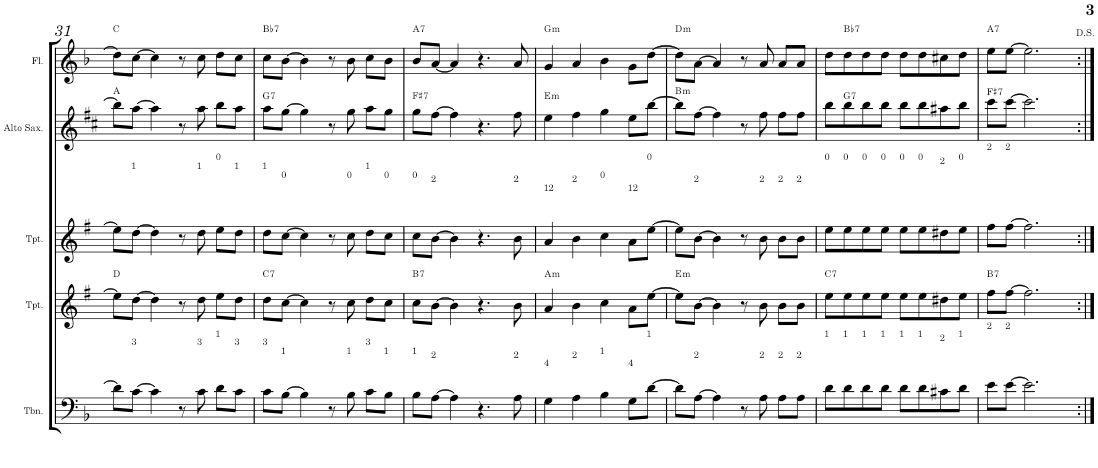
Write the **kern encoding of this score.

**kern	**kern	**harte	**kern	**kern	**harte	**kern	**harte
*part5	*part4	*part4	*part3	*part2	*part2	*part1	*part1
*staff5	*staff4	*	*staff3	*staff2	*	*staff1	*
*I"C clavF	*I"Bb	*	*I"Bb - Pirata	*I"Eb	*	*I"C clavG	*
!!LO:PB:g=z
*clefF4	*clefG2	*	*clefG2	*clefG2	*	*clefG2	*
*	*Trd1c2	*	*Trd1c2	*Trd5c9	*	*	*
*k[b-]	*k[f#]	*	*k[f#]	*k[f#c#]	*	*k[b-]	*
*F:	*G:	*	*G:	*D:	*	*F:	*
*M4/4	*M4/4	*	*M4/4	*M4/4	*	*M4/4	*
=31	=31	=31	=31	=31	=31	=31	=31
8d\L]	8ee\L]	D:maj	8ee\L]	8bb\L]	A:maj	8dd\L]	C:maj
!	!	!	!LO:TX:a:t=1	!	!	!	!
!LO:TX:a:t=3	!	!	!	!	!	!	!
[>8c\J	[>8dd\J	.	[>8dd\J	[>8aa\J	.	[>8cc\J	.
4c\]	4dd\]	.	4dd\]	4aa\]	.	4cc\]	.
8r	8r	.	8r	8r	.	8r	.
!	!	!	!LO:TX:a:t=1	!	!	!	!
!LO:TX:a:t=3	!	!	!	!	!	!	!
8c\	8dd\	.	8dd\	8aa\	.	8cc\	.
!	!	!	!LO:TX:a:t=0	!	!	!	!
!LO:TX:a:t=1	!	!	!	!	!	!	!
8d\L	8ee\L	.	8ee\L	8bb\L	.	8dd\L	.
!	!	!	!LO:TX:a:t=1	!	!	!	!
!LO:TX:a:t=3	!	!	!	!	!	!	!
8c\J	8dd\J	.	8dd\J	8aa\J	.	8cc\J	.
=32	=32	=32	=32	=32	=32	=32	=32
!	!	!	!LO:TX:a:t=1	!	!	!	!
!LO:TX:a:t=3	!	!LO:H:kt=7	!	!	!LO:H:kt=7	!	!LO:H:kt=7
8c\L	8dd\L	C:7	8dd\L	8aa\L	G:7	8cc\L	Bb:7
!	!	!	!LO:TX:a:t=0	!	!	!	!
!LO:TX:a:t=1	!	!	!	!	!	!	!
[>8B-\J	[>8cc\J	.	[>8cc\J	[>8gg\J	.	[>8b-\J	.
4B-\]	4cc\]	.	4cc\]	4gg\]	.	4b-\]	.
8r	8r	.	8r	8r	.	8r	.
!	!	!	!LO:TX:a:t=0	!	!	!	!
!LO:TX:a:t=1	!	!	!	!	!	!	!
8B-\	8cc\	.	8cc\	8gg\	.	8b-\	.
!	!	!	!LO:TX:a:t=1	!	!	!	!
!LO:TX:a:t=3	!	!	!	!	!	!	!
8c\L	8dd\L	.	8dd\L	8aa\L	.	8cc\L	.
!	!	!	!LO:TX:a:t=0	!	!	!	!
!LO:TX:a:t=1	!	!	!	!	!	!	!
8B-\J	8cc\J	.	8cc\J	8gg\J	.	8b-\J	.
=33	=33	=33	=33	=33	=33	=33	=33
!	!	!	!LO:TX:a:t=0	!	!	!	!
!LO:TX:a:t=1	!	!LO:H:kt=7	!	!	!LO:H:kt=7	!	!LO:H:kt=7
8B-\L	8cc\L	B:7	8cc\L	8gg\L	F#:7	8b-/L	A:7
!	!	!	!LO:TX:a:t=2	!	!	!	!
!LO:TX:a:t=2	!	!	!	!	!	!	!
[>8A\J	[>8b\J	.	[>8b\J	[>8ff#\J	.	[<8a/J	.
4A\]	4b\]	.	4b\]	4ff#\]	.	4a/]	.
4.r	4.r	.	4.r	4.r	.	4.r	.
!	!	!	!LO:TX:a:t=2	!	!	!	!
!LO:TX:a:t=2	!	!	!	!	!	!	!
8A\	8b\	.	8b\	8ff#\	.	8a/	.
=34	=34	=34	=34	=34	=34	=34	=34
!	!	!	!LO:TX:a:t=12	!	!	!	!
!LO:TX:a:t=4	!	!LO:H:kt=m	!	!	!LO:H:kt=m	!	!LO:H:kt=m
4G\	4a/	A:min	4a/	4ee\	E:min	4g/	G:min
!	!	!	!LO:TX:a:t=2	!	!	!	!
!LO:TX:a:t=2	!	!	!	!	!	!	!
4A\	4b\	.	4b\	4ff#\	.	4a/	.
!	!	!	!LO:TX:a:t=0	!	!	!	!
!LO:TX:a:t=1	!	!	!	!	!	!	!
4B-\	4cc\	.	4cc\	4gg\	.	4b-\	.
!	!	!	!LO:TX:a:t=12	!	!	!	!
!LO:TX:a:t=4	!	!	!	!	!	!	!
8G\L	8a\L	.	8a\L	8ee\L	.	8g\L	.
!	!	!	!LO:TX:a:t=0	!	!	!	!
!LO:TX:a:t=1	!	!	!	!	!	!	!
[>8d\J	[>8ee\J	.	[>8ee\J	[>8bb\J	.	[>8dd\J	.
=35	=35	=35	=35	=35	=35	=35	=35
!	!	!LO:H:kt=m	!	!	!LO:H:kt=m	!	!LO:H:kt=m
8d\L]	8ee\L]	E:min	8ee\L]	8bb\L]	B:min	8dd\L]	D:min
!	!	!	!LO:TX:a:t=2	!	!	!	!
!LO:TX:a:t=2	!	!	!	!	!	!	!
[>8A\J	[>8b\J	.	[>8b\J	[>8ff#\J	.	[>8a\J	.
4A\]	4b\]	.	4b\]	4ff#\]	.	4a/]	.
8r	8r	.	8r	8r	.	8r	.
!	!	!	!LO:TX:a:t=2	!	!	!	!
!LO:TX:a:t=2	!	!	!	!	!	!	!
8A\	8b\	.	8b\	8ff#\	.	8a/	.
!	!	!	!LO:TX:a:t=2	!	!	!	!
!LO:TX:a:t=2	!	!	!	!	!	!	!
8A\L	8b\L	.	8b\L	8ff#\L	.	8a/L	.
!	!	!	!LO:TX:a:t=2	!	!	!	!
!LO:TX:a:t=2	!	!	!	!	!	!	!
8A\J	8b\J	.	8b\J	8ff#\J	.	8a/J	.
=36	=36	=36	=36	=36	=36	=36	=36
!	!	!	!LO:TX:a:t=0	!	!	!	!
!LO:TX:a:t=1	!	!LO:H:kt=7	!	!	!	!	!
8d\L	8ee\L	C:7	8ee\L	8bb\L	.	8dd\L	.
!	!	!	!LO:TX:a:t=0	!	!	!	!
!LO:TX:a:t=1	!	!	!	!	!LO:H:kt=7	!	!LO:H:kt=7
8d\	8ee\	.	8ee\	8bb\	G:7	8dd\	Bb:7
!	!	!	!LO:TX:a:t=0	!	!	!	!
!LO:TX:a:t=1	!	!	!	!	!	!	!
8d\	8ee\	.	8ee\	8bb\	.	8dd\	.
!	!	!	!LO:TX:a:t=0	!	!	!	!
!LO:TX:a:t=1	!	!	!	!	!	!	!
8d\J	8ee\J	.	8ee\J	8bb\J	.	8dd\J	.
!	!	!	!LO:TX:a:t=0	!	!	!	!
!LO:TX:a:t=1	!	!	!	!	!	!	!
8d\L	8ee\L	.	8ee\L	8bb\L	.	8dd\L	.
!	!	!	!LO:TX:a:t=0	!	!	!	!
!LO:TX:a:t=1	!	!	!	!	!	!	!
8d\	8ee\	.	8ee\	8bb\	.	8dd\	.
!	!	!	!LO:TX:a:t=2	!	!	!	!
!LO:TX:a:t=2	!	!	!	!	!	!	!
8c#X\	8dd#X\	.	8dd#X\	8aa#X\	.	8cc#X\	.
!	!	!	!LO:TX:a:t=0	!	!	!	!
!LO:TX:a:t=1	!	!	!	!	!	!	!
8d\J	8ee\J	.	8ee\J	8bb\J	.	8dd\J	.
=37	=37	=37	=37	=37	=37	=37	=37
!	!	!	!LO:TX:a:t=2	!	!	!	!
!LO:TX:a:t=2	!	!LO:H:kt=7	!	!	!LO:H:kt=7	!	!LO:H:kt=7
8e\L	8ff#\L	B:7	8ff#\L	8ccc#\L	F#:7	8ee\L	A:7
!	!	!	!LO:TX:a:t=2	!	!	!	!
!LO:TX:a:t=2	!	!	!	!	!	!	!
[>8e\J	[>8ff#\J	.	[>8ff#\J	[>8ccc#\J	.	[>8ee\J	.
2.e\]	2.ff#\]	.	2.ff#\]	2.ccc#\]	.	2.ee\]	.
=:|!	=:|!	=:|!	=:|!	=:|!	=:|!	=:|!	=:|!
*-	*-	*-	*-	*-	*-	*-	*-
